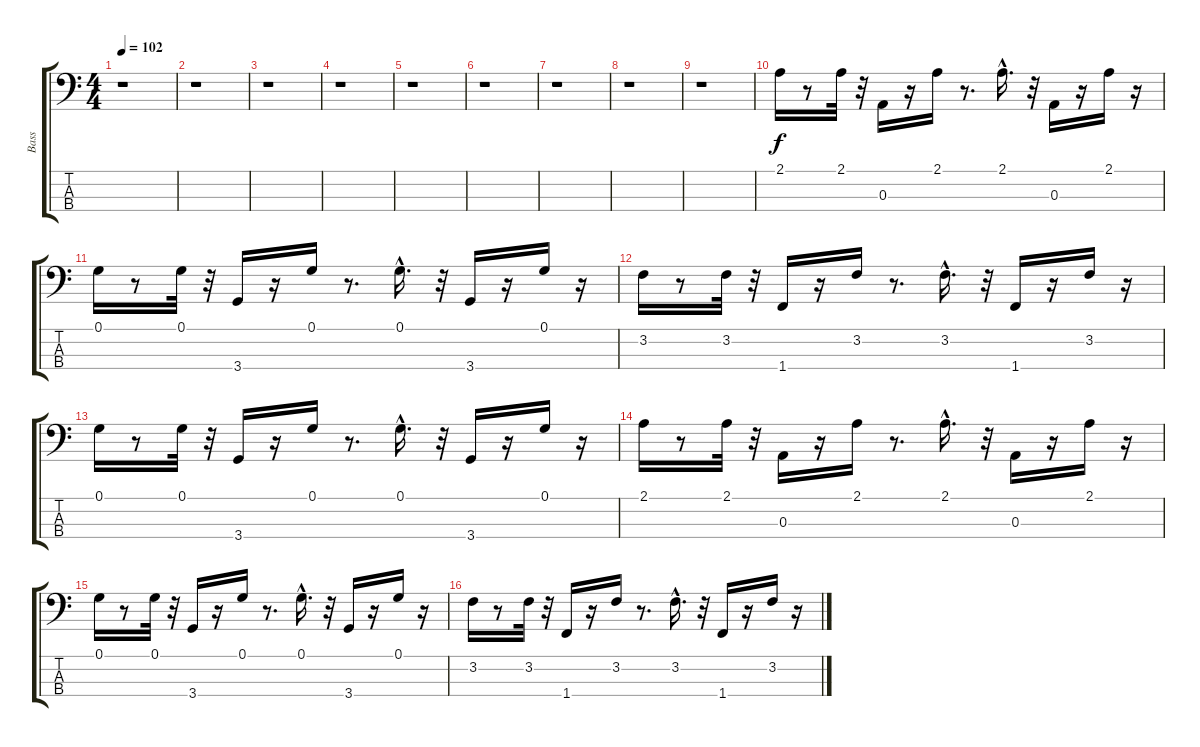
\track ("Bass" "Bass") {instrument synthbass1}
\staff {score tabs}
\tuning (G2 D2 A1 E1) {hide}
\ts (4 4)
\tempo 102
\clef f4
\ks c
r.1{dy f instrument synthbass1} |
r.1 |
r.1 |
r.1 |
r.1 |
r.1 |
r.1 |
r.1 |
r.1 |
2.1.16 r.8 2.1.32 r.32 0.3.16 r.16 2.1.16 r.8{d} 2.1{hac}.16{d} r.32 0.3.16 r.16 2.1.16 r.16 |
0.1.16 r.8 0.1.32 r.32 3.4.16 r.16 0.1.16 r.8{d} 0.1{hac}.16{d} r.32 3.4.16 r.16 0.1.16 r.16 |
3.2.16 r.8 3.2.32 r.32 1.4.16 r.16 3.2.16 r.8{d} 3.2{hac}.16{d} r.32 1.4.16 r.16 3.2.16 r.16 |
0.1.16 r.8 0.1.32 r.32 3.4.16 r.16 0.1.16 r.8{d} 0.1{hac}.16{d} r.32 3.4.16 r.16 0.1.16 r.16 |
2.1.16 r.8 2.1.32 r.32 0.3.16 r.16 2.1.16 r.8{d} 2.1{hac}.16{d} r.32 0.3.16 r.16 2.1.16 r.16 |
0.1.16 r.8 0.1.32 r.32 3.4.16 r.16 0.1.16 r.8{d} 0.1{hac}.16{d} r.32 3.4.16 r.16 0.1.16 r.16 |
3.2.16 r.8 3.2.32 r.32 1.4.16 r.16 3.2.16 r.8{d} 3.2{hac}.16{d} r.32 1.4.16 r.16 3.2.16 r.16
